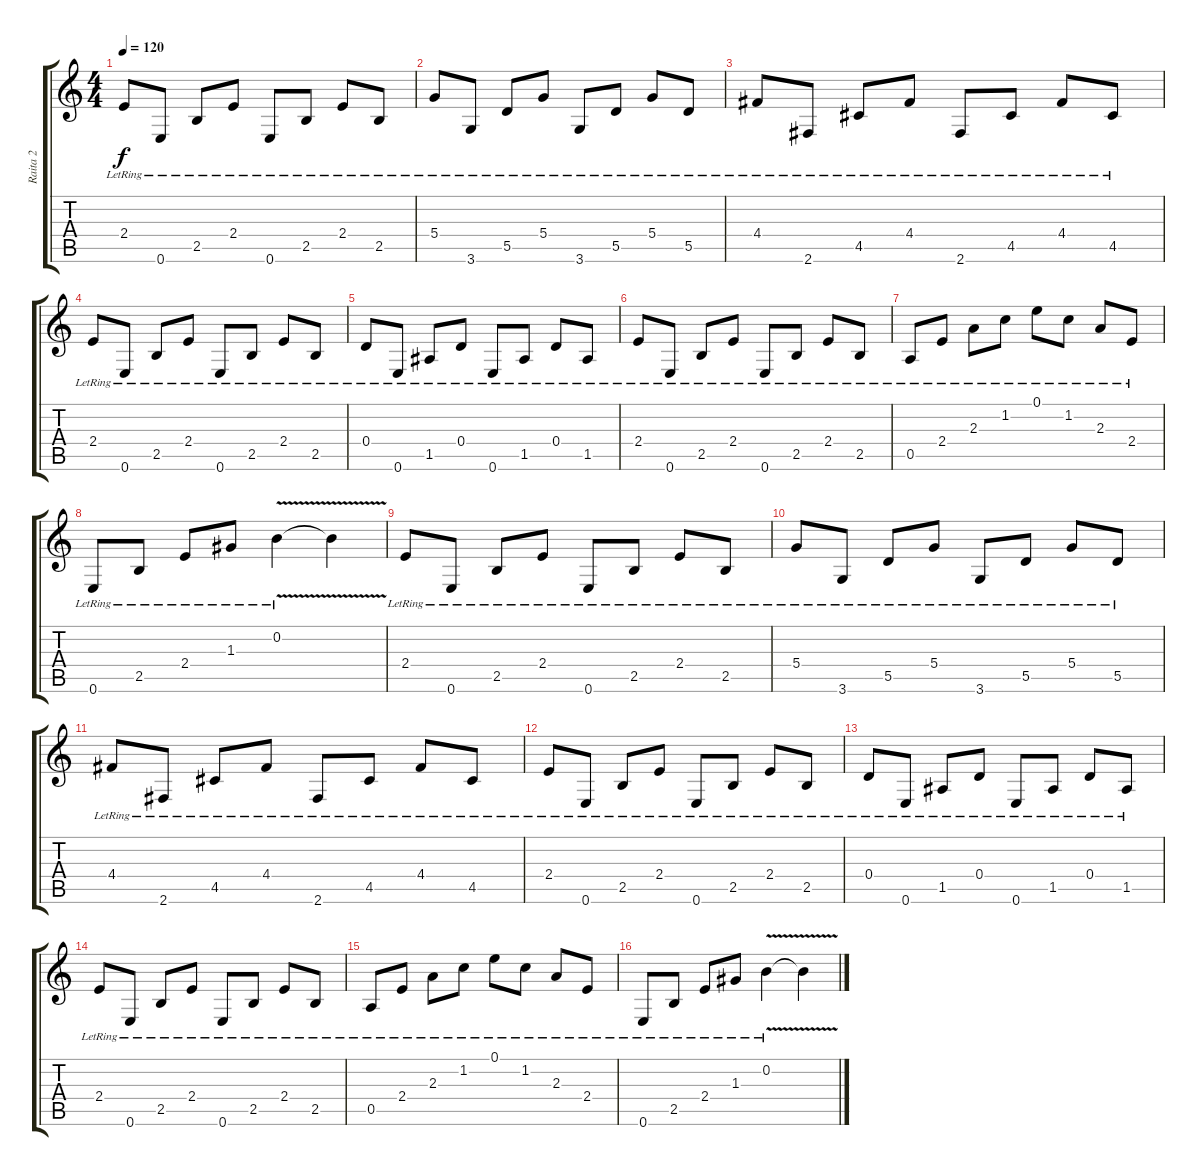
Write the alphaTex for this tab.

\track ("Raita 2" "Raita 2") {instrument acousticguitarsteel}
\staff {score tabs}
\tuning (E4 B3 G3 D3 A2 E2) {hide}
\ts (4 4)
\tempo 120
\clef g2
\ks c
2.4{lr}.8{dy f} 0.6{lr}.8 2.5{lr}.8 2.4{lr}.8 0.6{lr}.8 2.5{lr}.8 2.4{lr}.8 2.5{lr}.8 |
5.4{lr}.8 3.6{lr}.8 5.5{lr}.8 5.4{lr}.8 3.6{lr}.8 5.5{lr}.8 5.4{lr}.8 5.5{lr}.8 |
4.4{lr}.8 2.6{lr}.8 4.5{lr}.8 4.4{lr}.8 2.6{lr}.8 4.5{lr}.8 4.4{lr}.8 4.5{lr}.8 |
2.4{lr}.8 0.6{lr}.8 2.5{lr}.8 2.4{lr}.8 0.6{lr}.8 2.5{lr}.8 2.4{lr}.8 2.5{lr}.8 |
0.4{lr}.8 0.6{lr}.8 1.5{lr}.8 0.4{lr}.8 0.6{lr}.8 1.5{lr}.8 0.4{lr}.8 1.5{lr}.8 |
2.4{lr}.8 0.6{lr}.8 2.5{lr}.8 2.4{lr}.8 0.6{lr}.8 2.5{lr}.8 2.4{lr}.8 2.5{lr}.8 |
0.5{lr}.8 2.4{lr}.8 2.3{lr}.8 1.2{lr}.8 0.1{lr}.8 1.2{lr}.8 2.3{lr}.8 2.4{lr}.8 |
0.6{lr}.8 2.5{lr}.8 2.4{lr}.8 1.3{lr}.8 0.2{v lr}.4 0.2{v t}.4 |
2.4{lr}.8 0.6{lr}.8 2.5{lr}.8 2.4{lr}.8 0.6{lr}.8 2.5{lr}.8 2.4{lr}.8 2.5{lr}.8 |
5.4{lr}.8 3.6{lr}.8 5.5{lr}.8 5.4{lr}.8 3.6{lr}.8 5.5{lr}.8 5.4{lr}.8 5.5{lr}.8 |
4.4{lr}.8 2.6{lr}.8 4.5{lr}.8 4.4{lr}.8 2.6{lr}.8 4.5{lr}.8 4.4{lr}.8 4.5{lr}.8 |
2.4{lr}.8 0.6{lr}.8 2.5{lr}.8 2.4{lr}.8 0.6{lr}.8 2.5{lr}.8 2.4{lr}.8 2.5{lr}.8 |
0.4{lr}.8 0.6{lr}.8 1.5{lr}.8 0.4{lr}.8 0.6{lr}.8 1.5{lr}.8 0.4{lr}.8 1.5{lr}.8 |
2.4{lr}.8 0.6{lr}.8 2.5{lr}.8 2.4{lr}.8 0.6{lr}.8 2.5{lr}.8 2.4{lr}.8 2.5{lr}.8 |
0.5{lr}.8 2.4{lr}.8 2.3{lr}.8 1.2{lr}.8 0.1{lr}.8 1.2{lr}.8 2.3{lr}.8 2.4{lr}.8 |
0.6{lr}.8 2.5{lr}.8 2.4{lr}.8 1.3{lr}.8 0.2{v lr}.4 0.2{v t}.4
